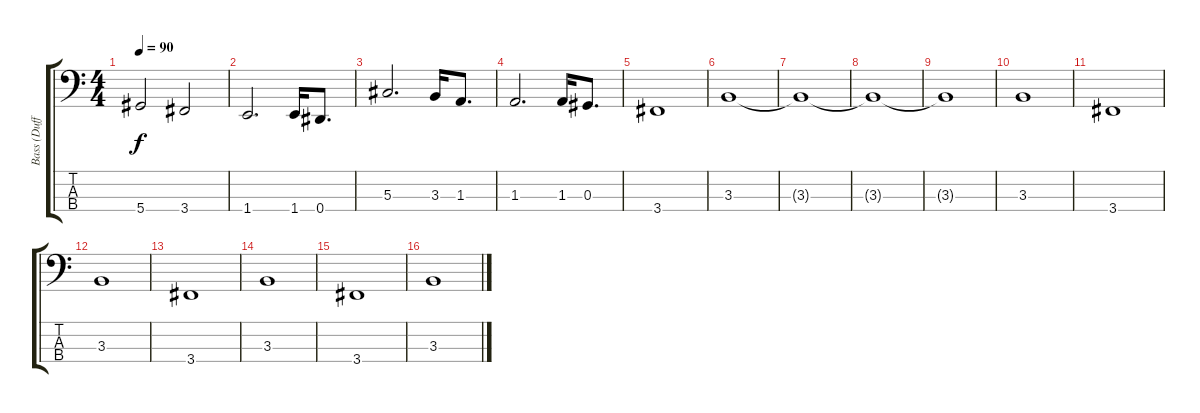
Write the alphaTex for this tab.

\track ("Bass (Duff)" "Bass (Duff") {instrument electricbasspick}
\staff {score tabs}
\tuning (Gb2 Db2 Ab1 Eb1) {hide}
\ts (4 4)
\tempo 90
\clef f4
\ks c
5.4.2{dy f} 3.4.2 |
1.4.2{d} 1.4.16 0.4.8{d} |
5.3.2{d} 3.3.16 1.3.8{d} |
1.3.2{d} 1.3.16 0.3.8{d} |
3.4.1 |
3.3.1 |
3.3{t}.1 |
3.3{t}.1 |
3.3{t}.1 |
3.3.1 |
3.4.1 |
3.3.1 |
3.4.1 |
3.3.1 |
3.4.1 |
3.3.1
